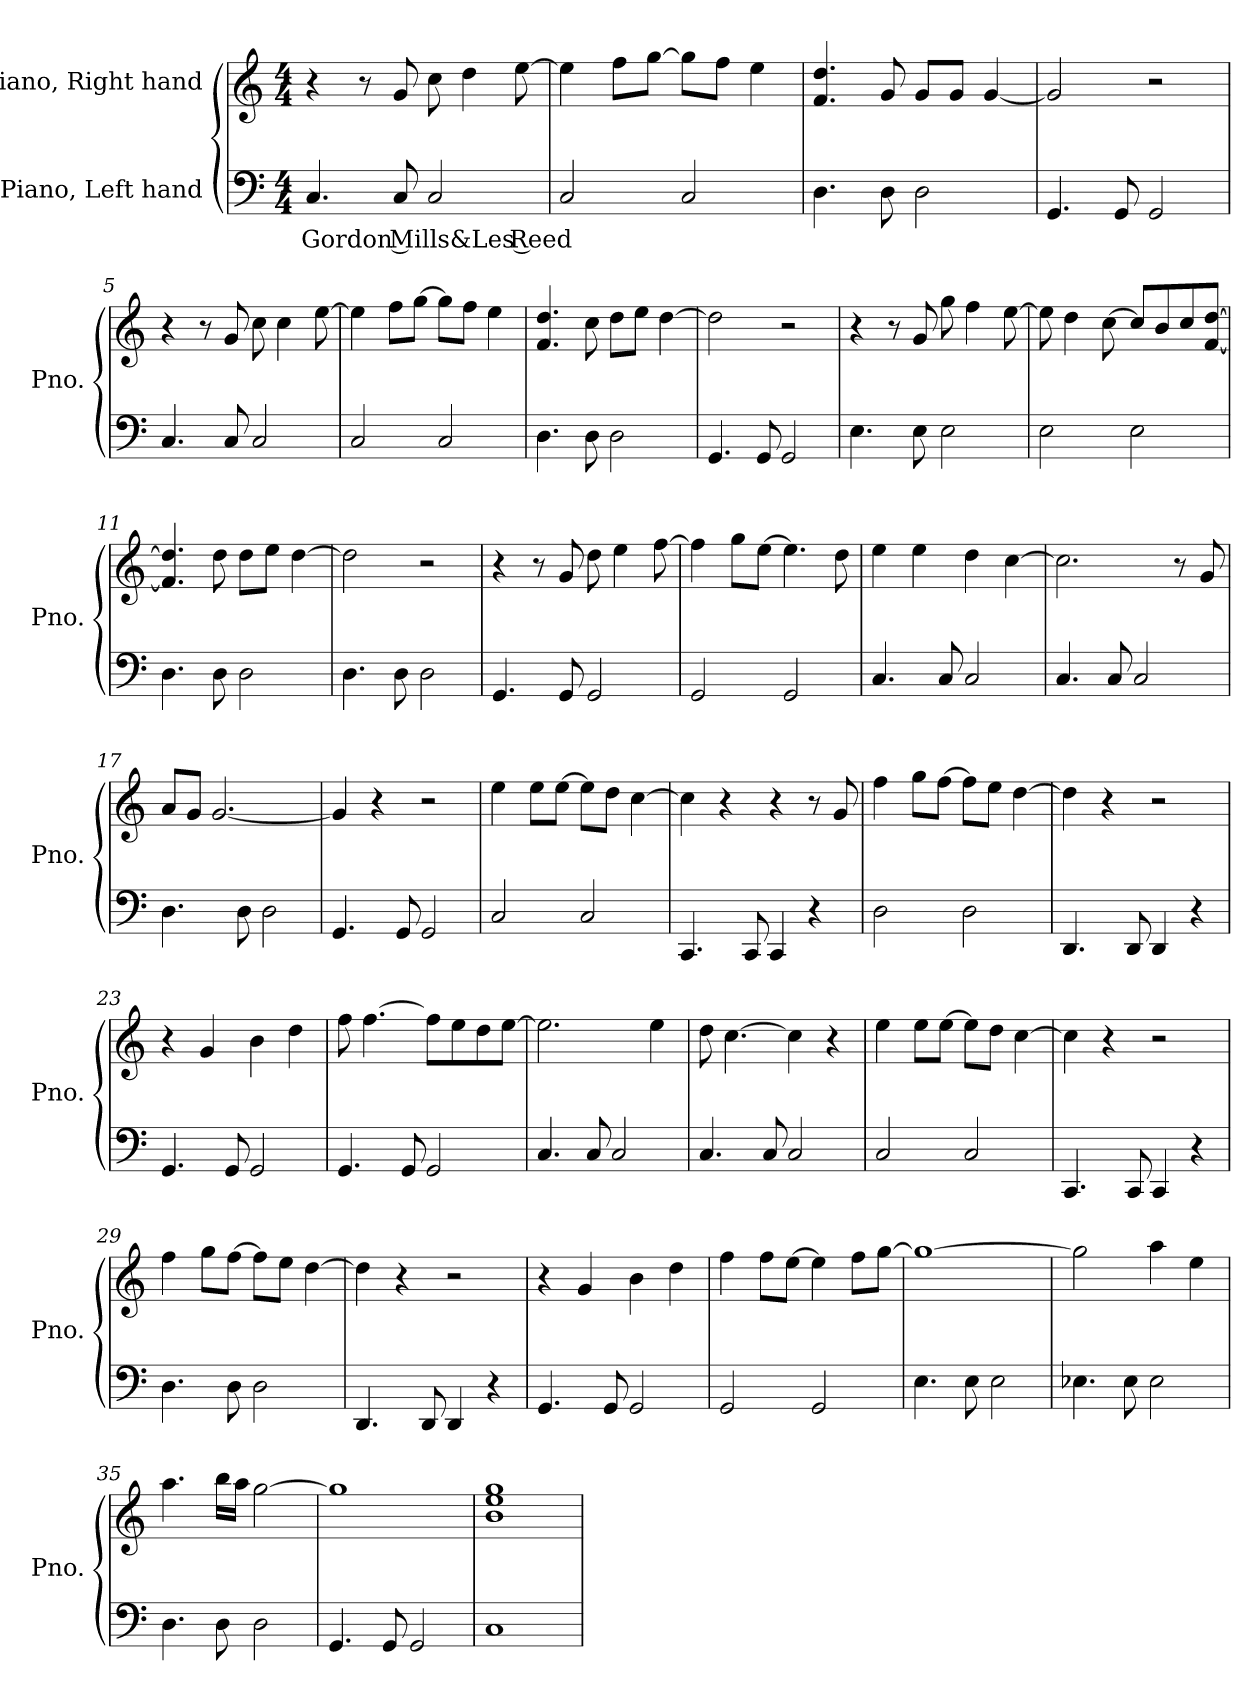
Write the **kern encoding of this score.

**kern	**text	**kern
*part2	*part2	*part1
*staff2	*staff2	*staff1
*I"Piano, Left hand	*	*I"Piano, Right hand
*I'Pno.	*	*I'Pno.
*clefF4	*	*clefG2
*k[]	*	*k[]
*M4/4	*	*M4/4
*MM184	*	*MM184
=1	=1	=1
!	!LO:LY:b	!
4.C/	Gordon Mills&Les Reed	4r
.	.	8r
8C/	.	8g/
2C/	.	8cc\
.	.	4dd\
.	.	[8ee\
=2	=2	=2
2C/	.	4ee\]
.	.	8ff\L
.	.	[8gg\J
2C/	.	8gg\L]
.	.	8ff\J
.	.	4ee\
=3	=3	=3
4.D\	.	4.f/ 4.dd/
8D\	.	8g/
2D\	.	8g/L
.	.	8g/J
.	.	[4g/
=4	=4	=4
4.GG/	.	2g/]
8GG/	.	.
2GG/	.	2r
!!LO:LB:g=z
=5	=5	=5
4.C/	.	4r
.	.	8r
8C/	.	8g/
2C/	.	8cc\
.	.	4cc\
.	.	[8ee\
=6	=6	=6
2C/	.	4ee\]
.	.	8ff\L
.	.	[8gg\J
2C/	.	8gg\L]
.	.	8ff\J
.	.	4ee\
=7	=7	=7
4.D\	.	4.f/ 4.dd/
8D\	.	8cc\
2D\	.	8dd\L
.	.	8ee\J
.	.	[4dd\
=8	=8	=8
4.GG/	.	2dd\]
8GG/	.	.
2GG/	.	2r
=9	=9	=9
4.E\	.	4r
.	.	8r
8E\	.	8g/
2E\	.	8gg\
.	.	4ff\
.	.	[8ee\
=10	=10	=10
2E\	.	8ee\]
.	.	4dd\
.	.	[8cc\
2E\	.	8cc/L]
.	.	8b/
.	.	8cc/
.	.	[8f/ [8dd/J
!!LO:LB:g=z
=11	=11	=11
4.D\	.	4.f/] 4.dd/]
8D\	.	8dd\
2D\	.	8dd\L
.	.	8ee\J
.	.	[4dd\
=12	=12	=12
4.D\	.	2dd\]
8D\	.	.
2D\	.	2r
=13	=13	=13
4.GG/	.	4r
.	.	8r
8GG/	.	8g/
2GG/	.	8dd\
.	.	4ee\
.	.	[8ff\
=14	=14	=14
2GG/	.	4ff\]
.	.	8gg\L
.	.	[8ee\J
2GG/	.	4.ee\]
.	.	8dd\
=15	=15	=15
4.C/	.	4ee\
.	.	4ee\
8C/	.	.
2C/	.	4dd\
.	.	[4cc\
=16	=16	=16
4.C/	.	2.cc\]
8C/	.	.
2C/	.	.
.	.	8r
.	.	8g/
=17	=17	=17
4.D\	.	8a/L
.	.	8g/J
.	.	[2.g/
8D\	.	.
2D\	.	.
!!LO:LB:g=z
=18	=18	=18
4.GG/	.	4g/]
.	.	4r
8GG/	.	.
2GG/	.	2r
=19	=19	=19
2C/	.	4ee\
.	.	8ee\L
.	.	[8ee\J
2C/	.	8ee\L]
.	.	8dd\J
.	.	[4cc\
=20	=20	=20
4.CC/	.	4cc\]
.	.	4r
8CC/	.	.
4CC/	.	4r
4r	.	8r
.	.	8g/
=21	=21	=21
2D\	.	4ff\
.	.	8gg\L
.	.	[8ff\J
2D\	.	8ff\L]
.	.	8ee\J
.	.	[4dd\
=22	=22	=22
4.DD/	.	4dd\]
.	.	4r
8DD/	.	.
4DD/	.	2r
4r	.	.
=23	=23	=23
4.GG/	.	4r
.	.	4g/
8GG/	.	.
2GG/	.	4b\
.	.	4dd\
!!LO:LB:g=z
=24	=24	=24
4.GG/	.	8ff\
.	.	[4.ff\
8GG/	.	.
2GG/	.	8ff\L]
.	.	8ee\
.	.	8dd\
.	.	[8ee\J
=25	=25	=25
4.C/	.	2.ee\]
8C/	.	.
2C/	.	.
.	.	4ee\
=26	=26	=26
4.C/	.	8dd\
.	.	[4.cc\
8C/	.	.
2C/	.	4cc\]
.	.	4r
=27	=27	=27
2C/	.	4ee\
.	.	8ee\L
.	.	[8ee\J
2C/	.	8ee\L]
.	.	8dd\J
.	.	[4cc\
=28	=28	=28
4.CC/	.	4cc\]
.	.	4r
8CC/	.	.
4CC/	.	2r
4r	.	.
=29	=29	=29
4.D\	.	4ff\
.	.	8gg\L
8D\	.	[8ff\J
2D\	.	8ff\L]
.	.	8ee\J
.	.	[4dd\
!!LO:LB:g=z
=30	=30	=30
4.DD/	.	4dd\]
.	.	4r
8DD/	.	.
4DD/	.	2r
4r	.	.
=31	=31	=31
4.GG/	.	4r
.	.	4g/
8GG/	.	.
2GG/	.	4b\
.	.	4dd\
=32	=32	=32
2GG/	.	4ff\
.	.	8ff\L
.	.	[8ee\J
2GG/	.	4ee\]
.	.	8ff\L
.	.	[8gg\J
=33	=33	=33
4.E\	.	1gg_
8E\	.	.
2E\	.	.
=34	=34	=34
4.E-X\	.	2gg\]
8E-\	.	.
2E-\	.	4aa\
.	.	4ee\
=35	=35	=35
4.D\	.	4.aa\
8D\	.	16bb\LL
.	.	16aa\JJ
2D\	.	[2gg\
=36	=36	=36
4.GG/	.	1gg]
8GG/	.	.
2GG/	.	.
=37	=37	=37
1C	.	1b 1ee 1gg
=	=	=
*-	*-	*-
